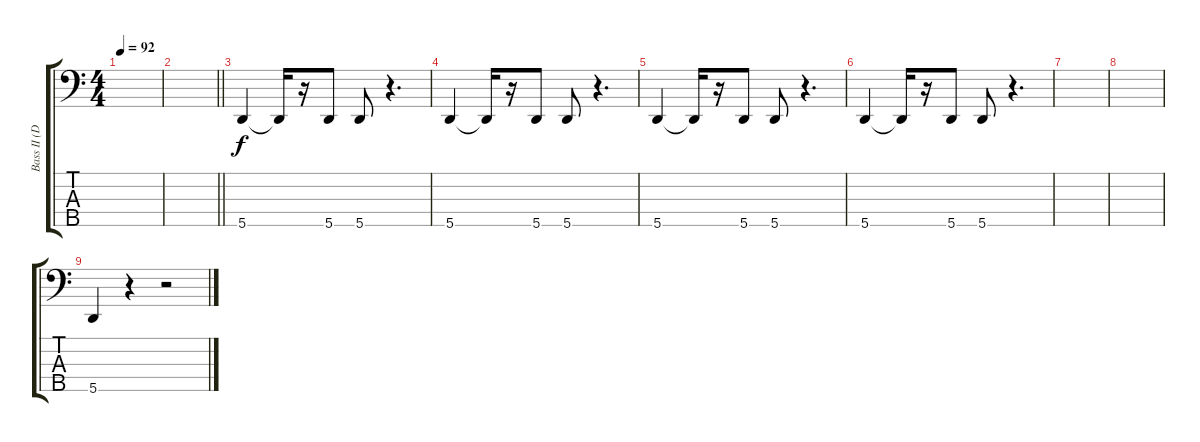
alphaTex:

\track ("Bass II (Dist.)" "Bass II (D") {instrument electricbasspick}
\staff {score tabs}
\tuning (F2 C2 G1 D1 A0) {hide}
\ts (4 4)
\tempo 92
\clef f4
\ks c
|
\barLineRight lightlight
|
5.5.4 5.5{t}.16 r.16 5.5.8 5.5.8 r.4{d} |
5.5.4 5.5{t}.16 r.16 5.5.8 5.5.8 r.4{d} |
5.5.4 5.5{t}.16 r.16 5.5.8 5.5.8 r.4{d} |
5.5.4 5.5{t}.16 r.16 5.5.8 5.5.8 r.4{d} |
|
|
5.5.4 r.4 r.2
